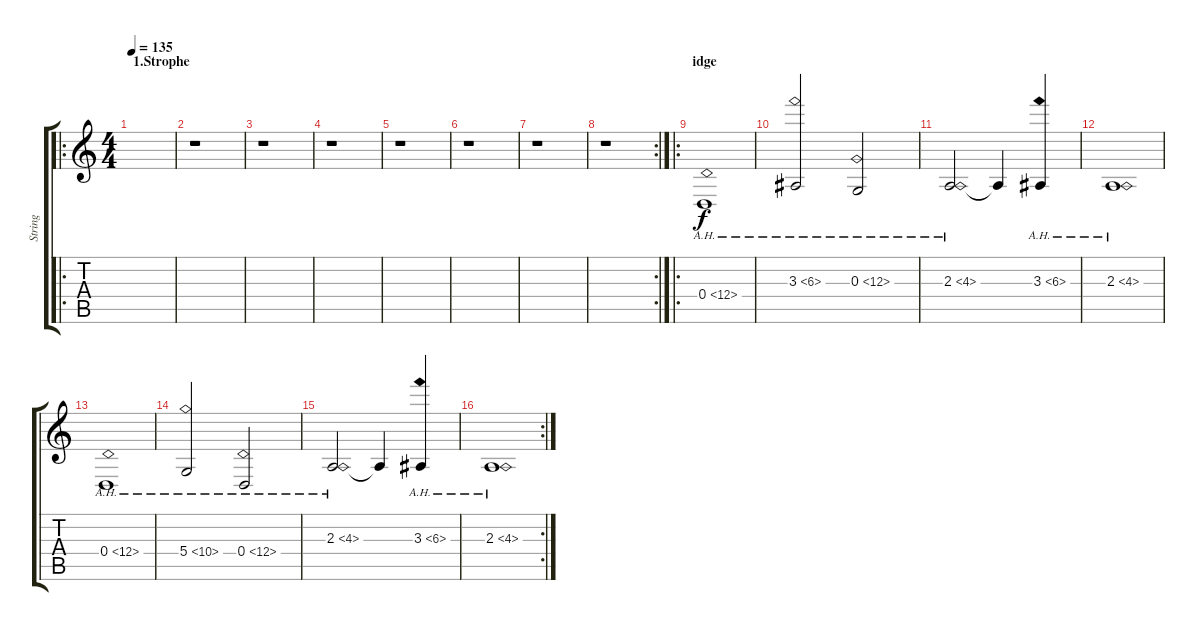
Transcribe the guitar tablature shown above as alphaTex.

\track ("String" "String") {instrument tremolostrings}
\staff {score tabs}
\tuning (E4 B3 G3 D3 A2 E2) {hide}
\ro
\ts (4 4)
\section ("" "1.Strophe")
\tempo 135
\clef g2
\ks c
|
r.1 |
r.1 |
r.1 |
r.1 |
r.1 |
r.1 |
\rc 2
r.1 |
\ro
\section ("" "idge")
0.4{ah 12}.1 |
3.3{ah 3}.2 0.3{ah 12}.2 |
2.3{ah 2}.2 2.3{t}.4 3.3{ah 3}.4 |
2.3{ah 2}.1 |
0.4{ah 12}.1 |
5.4{ah 5}.2 0.4{ah 12}.2 |
2.3{ah 2}.2 2.3{t}.4 3.3{ah 3}.4 |
\rc 2
2.3{ah 2}.1
